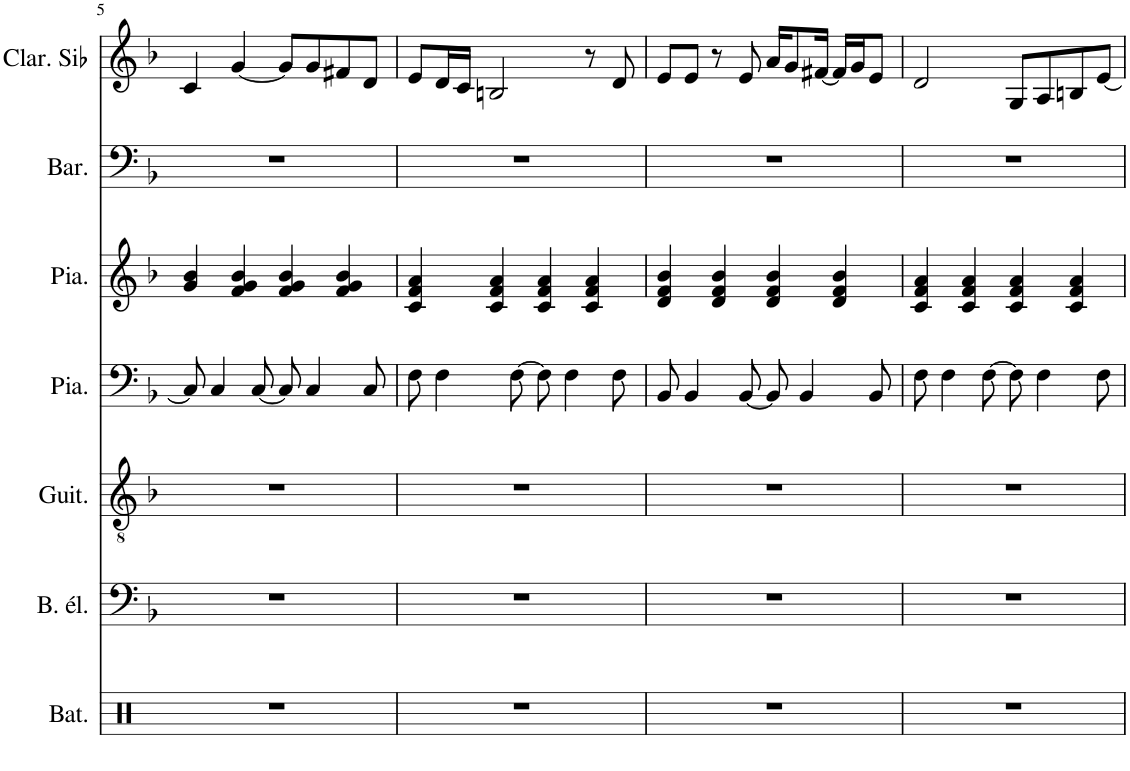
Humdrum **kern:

**kern	**kern	**kern	**kern	**kern	**kern	**kern
*part7	*part6	*part5	*part4	*part3	*part2	*part1
*staff7	*staff6	*staff5	*staff4	*staff3	*staff2	*staff1
*I"Batterie, Percussion	*I"Basse électrique, Basse	*I"Guitare acoustique, Guitare	*I"Piano	*I"Piano, Piano 1	*I"Baryton, Voix	*I"Clarinette en Sib
*I'Bat.	*I'B. él.	*I'Guit.	*I'Pia.	*I'Pia.	*I'Bar.	*I'Clar. Sib
!!LO:PB:g=z
*clefX	*clefF4	*clefGv2	*clefF4	*clefG2	*clefF4	*clefG2
*	*Trd7c12	*	*	*	*	*Trd1c2
*k[b-]	*k[b-]	*k[b-]	*k[b-]	*k[b-]	*k[b-]	*k[b-]
*M4/4	*M4/4	*M4/4	*M4/4	*M4/4	*M4/4	*M4/4
=5	=5	=5	=5	=5	=5	=5
1r	1r	1r	8C/]	4g/ 4b-/	1r	4c/
.	.	.	4C/	.	.	.
.	.	.	.	4f/ 4g/ 4b-/	.	[4g/
.	.	.	[8C/	.	.	.
.	.	.	8C/]	4f/ 4g/ 4b-/	.	8g/L]
.	.	.	4C/	.	.	8g/
.	.	.	.	4f/ 4g/ 4b-/	.	8f#X/
.	.	.	8C/	.	.	8d/J
=6	=6	=6	=6	=6	=6	=6
1r	1r	1r	8F\	4c/ 4f/ 4a/	1r	8e/L
.	.	.	4F\	.	.	16d/L
.	.	.	.	.	.	16c/JJ
.	.	.	.	4c/ 4f/ 4a/	.	2Bn/
.	.	.	[8F\	.	.	.
.	.	.	8F\]	4c/ 4f/ 4a/	.	.
.	.	.	4F\	.	.	.
.	.	.	.	4c/ 4f/ 4a/	.	8r
.	.	.	8F\	.	.	8d/
=7	=7	=7	=7	=7	=7	=7
1r	1r	1r	8BB-/	4d/ 4f/ 4b-/	1r	8e/L
.	.	.	4BB-/	.	.	8e/J
.	.	.	.	4d/ 4f/ 4b-/	.	8r
.	.	.	[8BB-/	.	.	8e/
.	.	.	8BB-/]	4d/ 4f/ 4b-/	.	16a/KL
.	.	.	.	.	.	8g/
.	.	.	4BB-/	.	.	.
.	.	.	.	.	.	[16f#X/Jk
.	.	.	.	4d/ 4f/ 4b-/	.	16f#/LL]
.	.	.	.	.	.	16g/J
.	.	.	8BB-/	.	.	8e/J
=8	=8	=8	=8	=8	=8	=8
1r	1r	1r	8F\	4c/ 4f/ 4a/	1r	2d/
.	.	.	4F\	.	.	.
.	.	.	.	4c/ 4f/ 4a/	.	.
.	.	.	[8F\	.	.	.
.	.	.	8F\]	4c/ 4f/ 4a/	.	8G/L
.	.	.	4F\	.	.	8A/
.	.	.	.	4c/ 4f/ 4a/	.	8Bn/
.	.	.	8F\	.	.	[8e/J
=	=	=	=	=	=	=
*-	*-	*-	*-	*-	*-	*-
